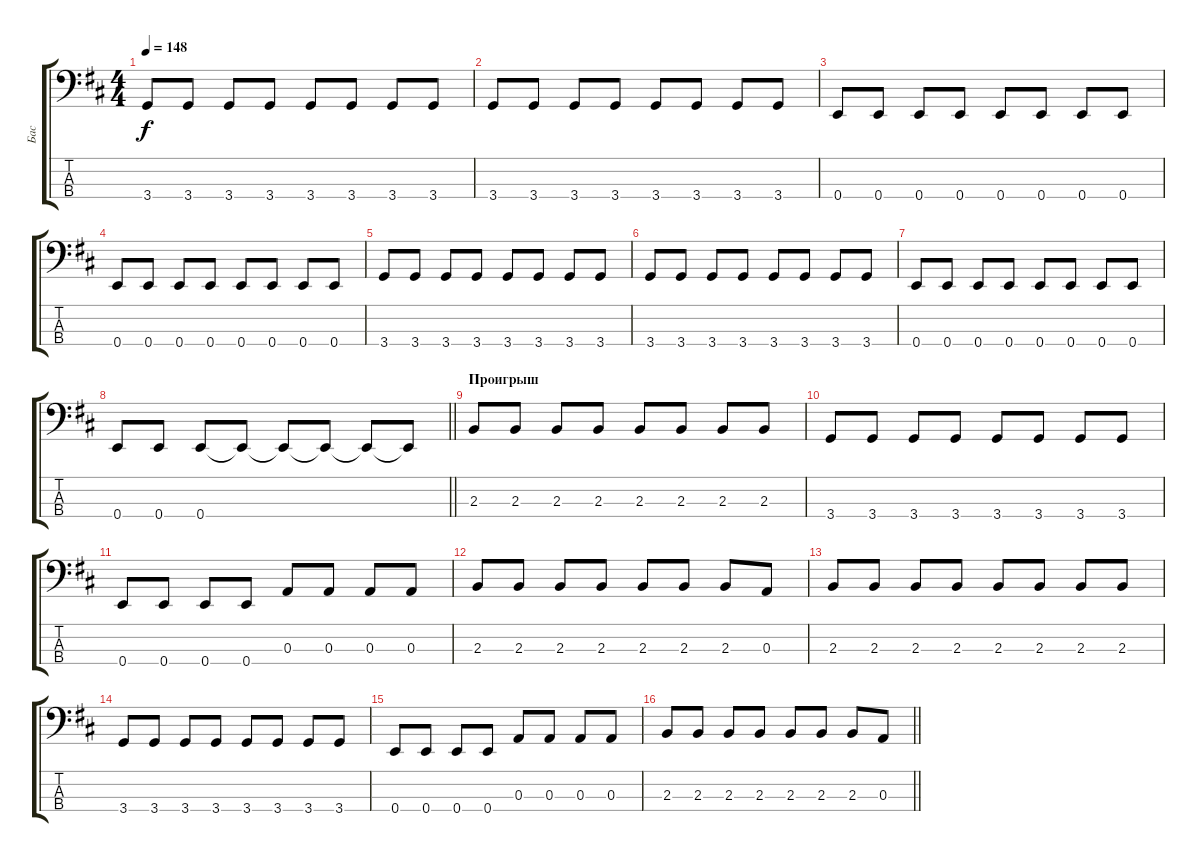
\track ("Бас" "Бас") {instrument electricbassfinger}
\staff {score tabs}
\tuning (G2 D2 A1 E1) {hide}
\ts (4 4)
\tempo 148
\clef f4
\ks bminor
3.4.8{dy f} 3.4.8 3.4.8 3.4.8 3.4.8 3.4.8 3.4.8 3.4.8 |
3.4.8 3.4.8 3.4.8 3.4.8 3.4.8 3.4.8 3.4.8 3.4.8 |
0.4.8 0.4.8 0.4.8 0.4.8 0.4.8 0.4.8 0.4.8 0.4.8 |
0.4.8 0.4.8 0.4.8 0.4.8 0.4.8 0.4.8 0.4.8 0.4.8 |
3.4.8 3.4.8 3.4.8 3.4.8 3.4.8 3.4.8 3.4.8 3.4.8 |
3.4.8 3.4.8 3.4.8 3.4.8 3.4.8 3.4.8 3.4.8 3.4.8 |
0.4.8 0.4.8 0.4.8 0.4.8 0.4.8 0.4.8 0.4.8 0.4.8 |
\barLineRight lightlight
0.4.8 0.4.8 0.4.8 0.4{t}.8 0.4{t}.8 0.4{t}.8 0.4{t}.8 0.4{t}.8 |
\section ("" "Проигрыш")
2.3.8 2.3.8 2.3.8 2.3.8 2.3.8 2.3.8 2.3.8 2.3.8 |
3.4.8 3.4.8 3.4.8 3.4.8 3.4.8 3.4.8 3.4.8 3.4.8 |
0.4.8 0.4.8 0.4.8 0.4.8 0.3.8 0.3.8 0.3.8 0.3.8 |
2.3.8 2.3.8 2.3.8 2.3.8 2.3.8 2.3.8 2.3.8 0.3.8 |
2.3.8 2.3.8 2.3.8 2.3.8 2.3.8 2.3.8 2.3.8 2.3.8 |
3.4.8 3.4.8 3.4.8 3.4.8 3.4.8 3.4.8 3.4.8 3.4.8 |
0.4.8 0.4.8 0.4.8 0.4.8 0.3.8 0.3.8 0.3.8 0.3.8 |
\barLineRight lightlight
2.3.8 2.3.8 2.3.8 2.3.8 2.3.8 2.3.8 2.3.8 0.3.8
